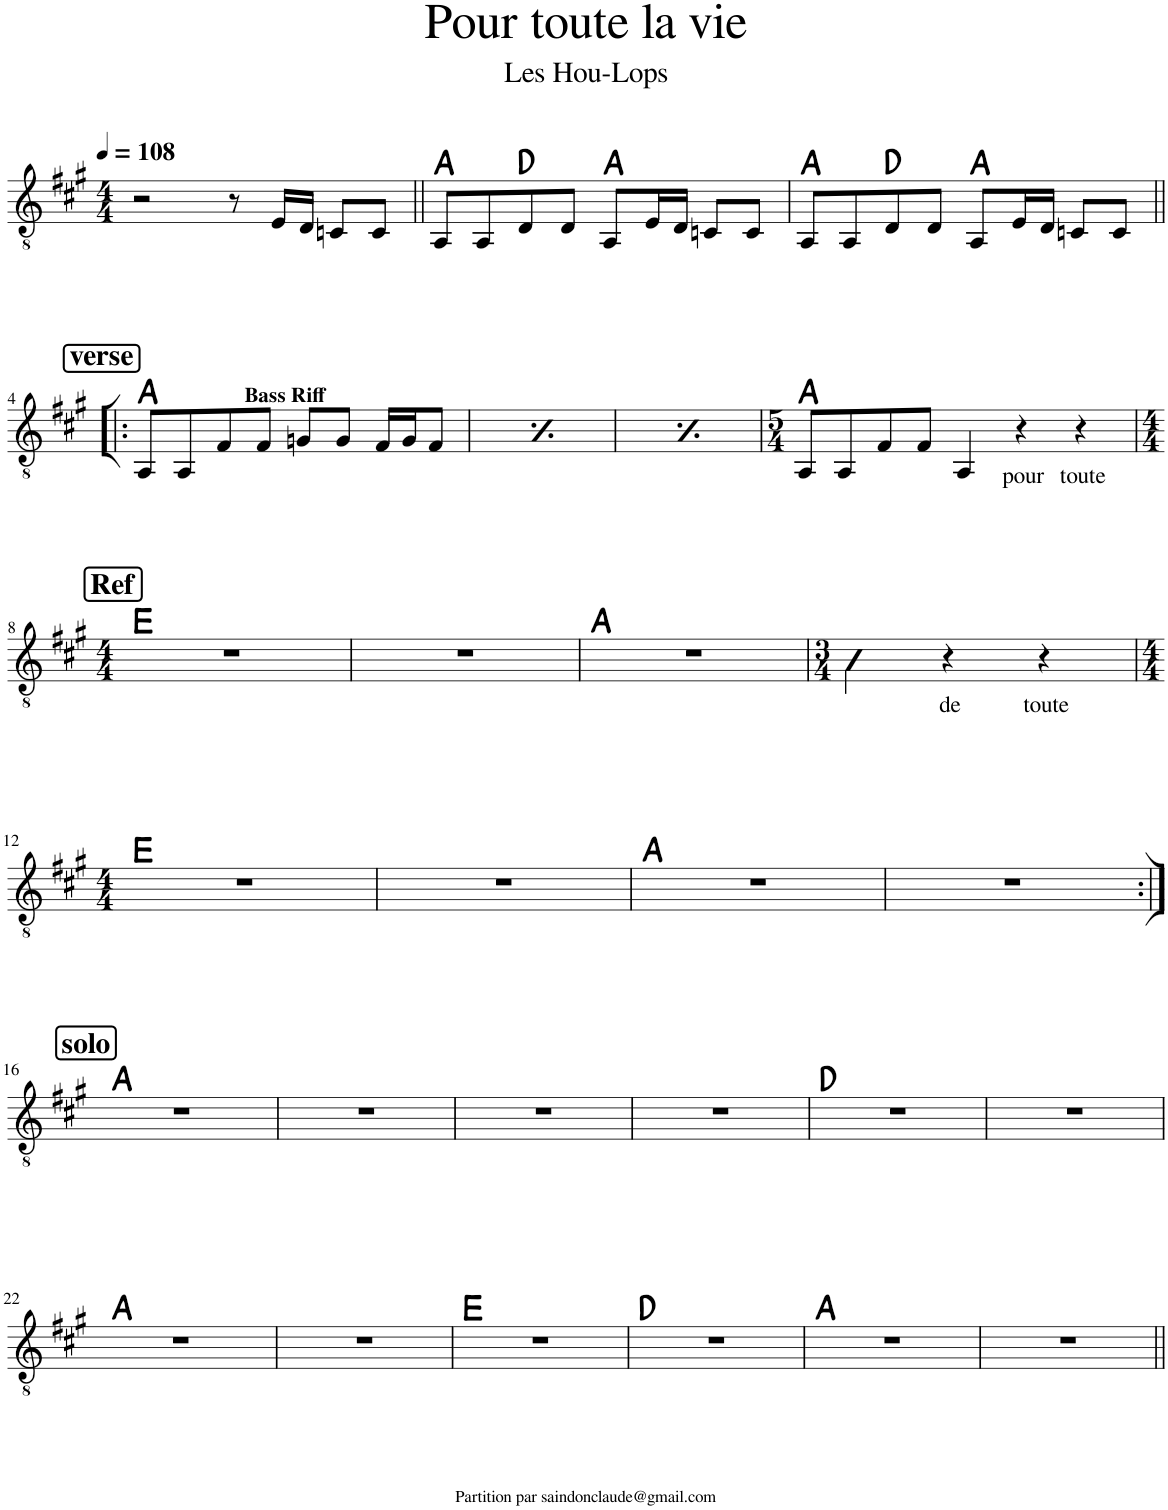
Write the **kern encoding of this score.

**kern	**text	**harte
*part1	*part1	*part1
*staff1	*staff1	*
*I"Classical Guitar	*	*
*I'Guit.	*	*
*clefGv2	*	*
*k[f#c#g#]	*	*
*M4/4	*	*
*MM108	*	*
=1	=1	=1
2r	.	.
8r	.	.
16E/LL	.	.
16D/JJ	.	.
8Cn/L	.	.
8C/J	.	.
=2||	=2||	=2||
8AA/L	.	A:maj
8AA/	.	.
8D/	.	D:maj
8D/J	.	.
8AA/L	.	A:maj
16E/L	.	.
16D/JJ	.	.
8Cn/L	.	.
8C/J	.	.
=3	=3	=3
8AA/L	.	A:maj
8AA/	.	.
8D/	.	D:maj
8D/J	.	.
8AA/L	.	A:maj
16E/L	.	.
16D/JJ	.	.
8Cn/L	.	.
8C/J	.	.
!!LO:LB:g=z
!!LO:REH:place=s1:a:B:rj:fs=14:t=verse
=4!|:	=4!|:	=4!|:
!LO:TX:a:B:t=Bass Riff	!	!
8AA/L	.	A:maj
8AA/	.	.
8F#/	.	.
8F#/J	.	.
8Gn/L	.	.
8G/J	.	.
16F#/LL	.	.
16G/J	.	.
8F#/J	.	.
!!LO:REH:place=s1:a:B:rj:fs=14:t=verse
=5	=5	=5
!LO:TX:a:B:t=Bass Riff	!	!
8AA/L	.	A:maj
8AA/	.	.
8F#/	.	.
8F#/J	.	.
8Gn/L	.	.
8G/J	.	.
16F#/LL	.	.
16G/J	.	.
8F#/J	.	.
!!LO:REH:place=s1:a:B:rj:fs=14:t=verse
=6	=6	=6
!LO:TX:a:B:t=Bass Riff	!	!
8AA/L	.	A:maj
8AA/	.	.
8F#/	.	.
8F#/J	.	.
8Gn/L	.	.
8G/J	.	.
16F#/LL	.	.
16G/J	.	.
8F#/J	.	.
=7	=7	=7
*M5/4	*	*
8AA/L	.	A:maj
8AA/	.	.
8F#/	.	.
8F#/J	.	.
4AA/	.	.
!	!LO:LY:b	!
4r	pour	.
!	!LO:LY:b	!
4r	toute	.
!!LO:LB:g=z
!!LO:REH:place=s1:a:B:rj:fs=14:t=Ref
=8	=8	=8
*M4/4	*	*
1r	.	E:maj
=9	=9	=9
1r	.	.
=10	=10	=10
1r	.	A:maj
=11	=11	=11
*M3/4	*	*
4A\	.	.
!	!LO:LY:b	!
4r	de	.
!	!LO:LY:b	!
4r	toute	.
!!LO:LB:g=z
=12	=12	=12
*M4/4	*	*
1r	.	E:maj
=13	=13	=13
1r	.	.
=14	=14	=14
1r	.	A:maj
=15	=15	=15
1r	.	.
!!LO:LB:g=z
!!LO:REH:place=s1:a:B:rj:fs=14:t=solo
=16:|!	=16:|!	=16:|!
1r	.	A:maj
=17	=17	=17
1r	.	.
=18	=18	=18
1r	.	.
=19	=19	=19
1r	.	.
=20	=20	=20
1r	.	D:maj
=21	=21	=21
1r	.	.
!!LO:LB:g=z
=22	=22	=22
1r	.	A:maj
=23	=23	=23
1r	.	.
=24	=24	=24
1r	.	E:maj
=25	=25	=25
1r	.	D:maj
=26	=26	=26
1r	.	A:maj
=27	=27	=27
1r	.	.
=||	=||	=||
*-	*-	*-
